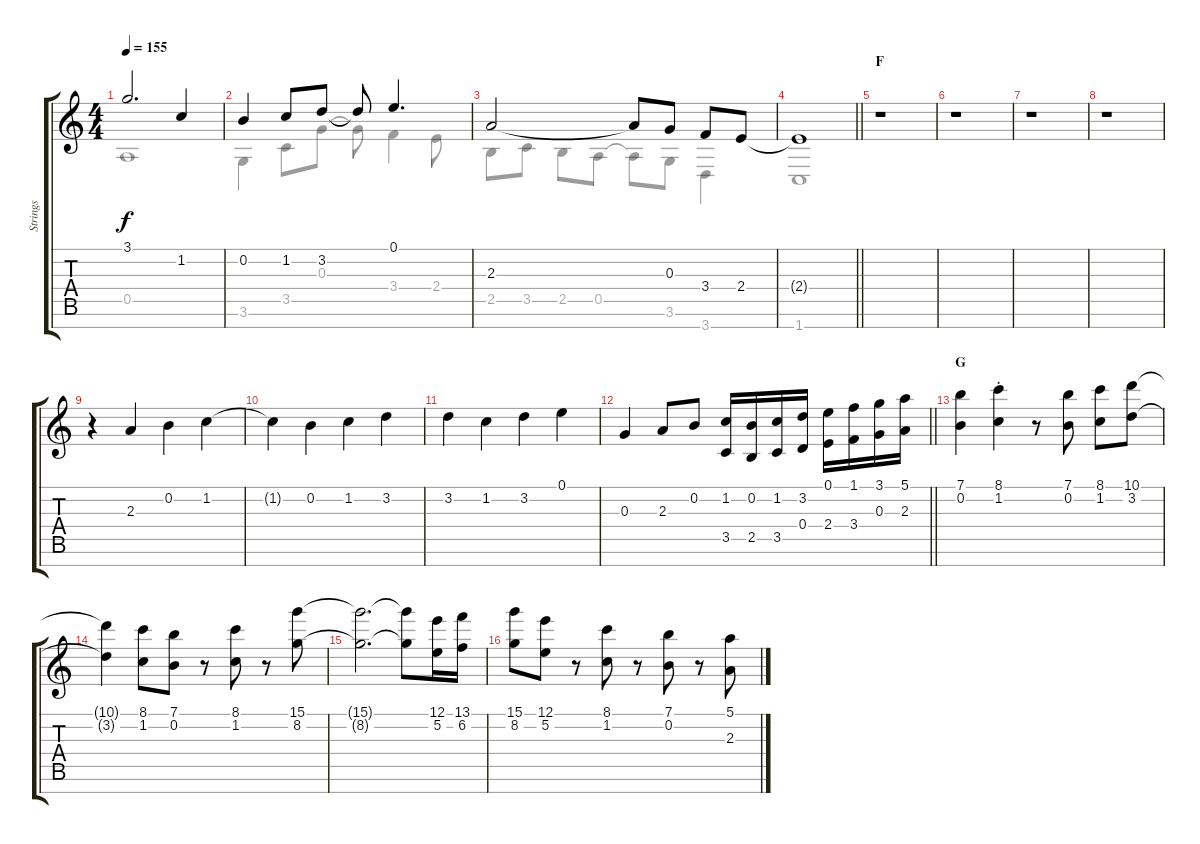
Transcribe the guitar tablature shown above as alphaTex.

\track ("Strings" "Strings") {instrument stringensemble1}
\staff {score tabs}
\tuning (E5 B4 G4 D4 A3 E3 B2) {hide}
\voice
\ts (4 4)
\tempo 155
\clef g2
\ks c
3.1.2{d dy f} 1.2.4 |
0.2.4 1.2.8 3.2.8 3.2{t}.8 0.1.4{d} |
2.3.2 2.3{t}.8 0.3.8 3.4.8 2.4.8 |
\barLineRight lightlight
2.4{t}.1 |
\section ("" "F")
r.1 |
r.1 |
r.1 |
r.1 |
r.4 2.3.4 0.2.4 1.2.4 |
1.2{t}.4 0.2.4 1.2.4 3.2.4 |
3.2.4 1.2.4 3.2.4 0.1.4 |
\barLineRight lightlight
0.3.4 2.3.8 0.2.8 (1.2 3.5).16 (0.2 2.5).16 (1.2 3.5).16 (3.2 0.4).16 (0.1 2.4).16 (1.1 3.4).16 (3.1 0.3).16 (5.1 2.3).16 |
\section ("" "G")
(7.1 0.2).4 (8.1{st} 1.2{st}).4 r.8 (7.1 0.2).8 (8.1 1.2).8 (10.1 3.2).8 |
(10.1{t} 3.2{t}).4 (8.1 1.2).8 (7.1 0.2).8 r.8 (8.1 1.2).8 r.8 (15.1 8.2).8 |
(15.1{t} 8.2{t}).2{d} (15.1{t} 8.2{t}).8 (12.1 5.2).16 (13.1 6.2).16 |
(15.1 8.2).8 (12.1 5.2).8 r.8 (8.1 1.2).8 r.8 (7.1 0.2).8 r.8 (5.1 2.3).8
\voice
\clef g2
\ottava regular
\simile none
\ks c
0.5.1{dy f} |
3.6.4 3.5.8 0.3.8 0.3{t}.8 3.4.4 2.4.8 |
2.5.8 3.5.8 2.5.8 0.5.8 0.5{t}.8 3.6.8 3.7.4 |
\barLineRight lightlight
1.7.1 |
|
|
|
|
|
|
|
\barLineRight lightlight
|
|
|
|
